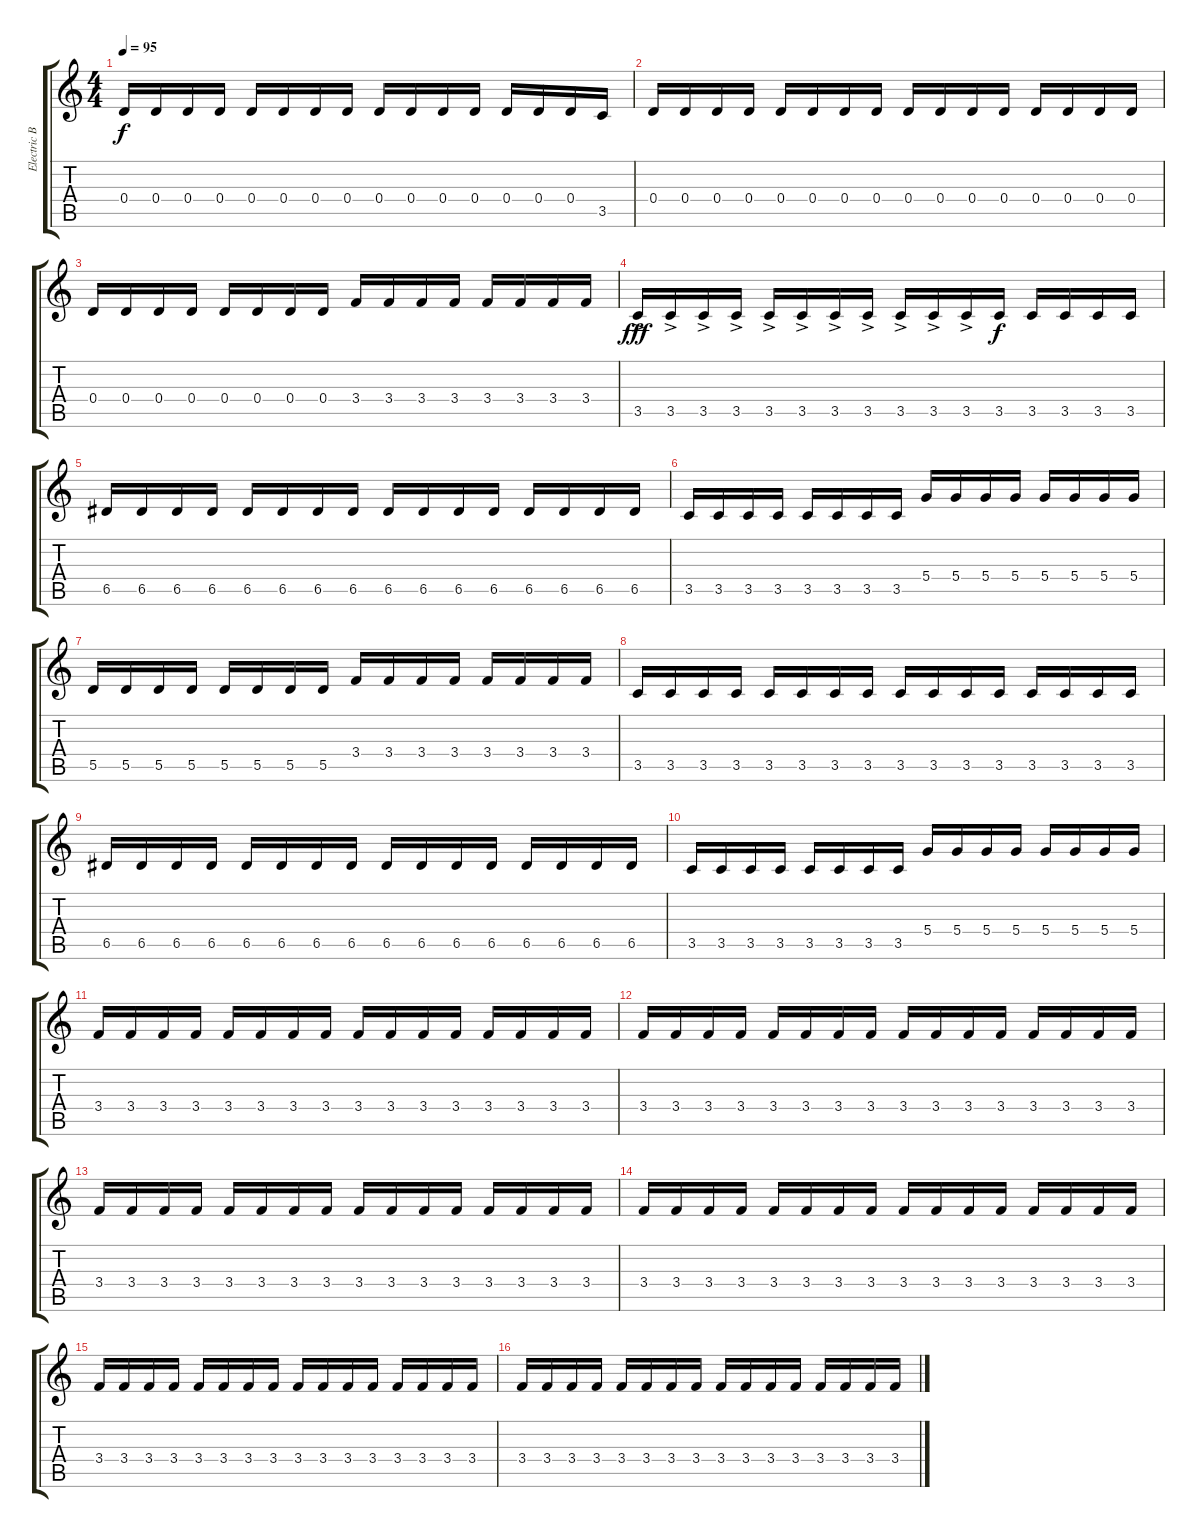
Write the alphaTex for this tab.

\track ("Electric Bass (finger)" "Electric B") {instrument electricbassfinger}
\staff {score tabs}
\tuning (E4 B3 G3 D3 A2 E2) {hide}
\ts (4 4)
\tempo 95
\clef g2
\ks c
0.4.16{dy f} 0.4.16 0.4.16 0.4.16 0.4.16 0.4.16 0.4.16 0.4.16 0.4.16 0.4.16 0.4.16 0.4.16 0.4.16 0.4.16 0.4.16 3.5.16 |
0.4.16 0.4.16 0.4.16 0.4.16 0.4.16 0.4.16 0.4.16 0.4.16 0.4.16 0.4.16 0.4.16 0.4.16 0.4.16 0.4.16 0.4.16 0.4.16 |
0.4.16 0.4.16 0.4.16 0.4.16 0.4.16 0.4.16 0.4.16 0.4.16 3.4.16{balance 3} 3.4.16 3.4.16 3.4.16 3.4.16 3.4.16{balance 10} 3.4.16 3.4.16 |
3.5{ac}.16{dy fff balance 5} 3.5{ac}.16 3.5{ac}.16 3.5{ac}.16 3.5{ac}.16{balance 10} 3.5{ac}.16 3.5{ac}.16 3.5{ac}.16 3.5{ac}.16 3.5{ac}.16 3.5{ac}.16 3.5.16{dy f} 3.5.16 3.5.16 3.5.16 3.5.16 |
6.5.16 6.5.16 6.5.16 6.5.16 6.5.16 6.5.16 6.5.16 6.5.16 6.5.16 6.5.16 6.5.16 6.5.16 6.5.16 6.5.16 6.5.16 6.5.16 |
3.5.16 3.5.16 3.5.16 3.5.16 3.5.16 3.5.16 3.5.16 3.5.16 5.4.16 5.4.16 5.4.16 5.4.16 5.4.16 5.4.16 5.4.16 5.4.16 |
5.5.16 5.5.16 5.5.16 5.5.16 5.5.16 5.5.16 5.5.16 5.5.16 3.4.16 3.4.16 3.4.16 3.4.16 3.4.16 3.4.16 3.4.16 3.4.16 |
3.5.16 3.5.16 3.5.16 3.5.16 3.5.16 3.5.16 3.5.16 3.5.16 3.5.16 3.5.16 3.5.16 3.5.16 3.5.16 3.5.16 3.5.16 3.5.16 |
6.5.16 6.5.16 6.5.16 6.5.16 6.5.16 6.5.16 6.5.16 6.5.16 6.5.16 6.5.16 6.5.16 6.5.16 6.5.16 6.5.16 6.5.16 6.5.16 |
3.5.16 3.5.16 3.5.16 3.5.16 3.5.16 3.5.16 3.5.16 3.5.16 5.4.16 5.4.16 5.4.16 5.4.16 5.4.16 5.4.16 5.4.16 5.4.16 |
3.4.16 3.4.16 3.4.16 3.4.16 3.4.16 3.4.16 3.4.16 3.4.16 3.4.16 3.4.16 3.4.16 3.4.16 3.4.16 3.4.16 3.4.16 3.4.16 |
3.4.16 3.4.16 3.4.16 3.4.16 3.4.16 3.4.16 3.4.16 3.4.16 3.4.16 3.4.16 3.4.16 3.4.16 3.4.16 3.4.16 3.4.16 3.4.16 |
3.4.16 3.4.16 3.4.16 3.4.16 3.4.16 3.4.16 3.4.16 3.4.16 3.4.16 3.4.16 3.4.16 3.4.16 3.4.16 3.4.16 3.4.16 3.4.16 |
3.4.16 3.4.16 3.4.16 3.4.16 3.4.16 3.4.16 3.4.16 3.4.16 3.4.16 3.4.16 3.4.16 3.4.16 3.4.16 3.4.16 3.4.16 3.4.16 |
3.4.16 3.4.16 3.4.16 3.4.16 3.4.16 3.4.16 3.4.16 3.4.16 3.4.16 3.4.16 3.4.16 3.4.16 3.4.16 3.4.16 3.4.16 3.4.16 |
3.4.16 3.4.16 3.4.16 3.4.16 3.4.16 3.4.16 3.4.16 3.4.16 3.4.16 3.4.16 3.4.16 3.4.16 3.4.16 3.4.16 3.4.16 3.4.16
